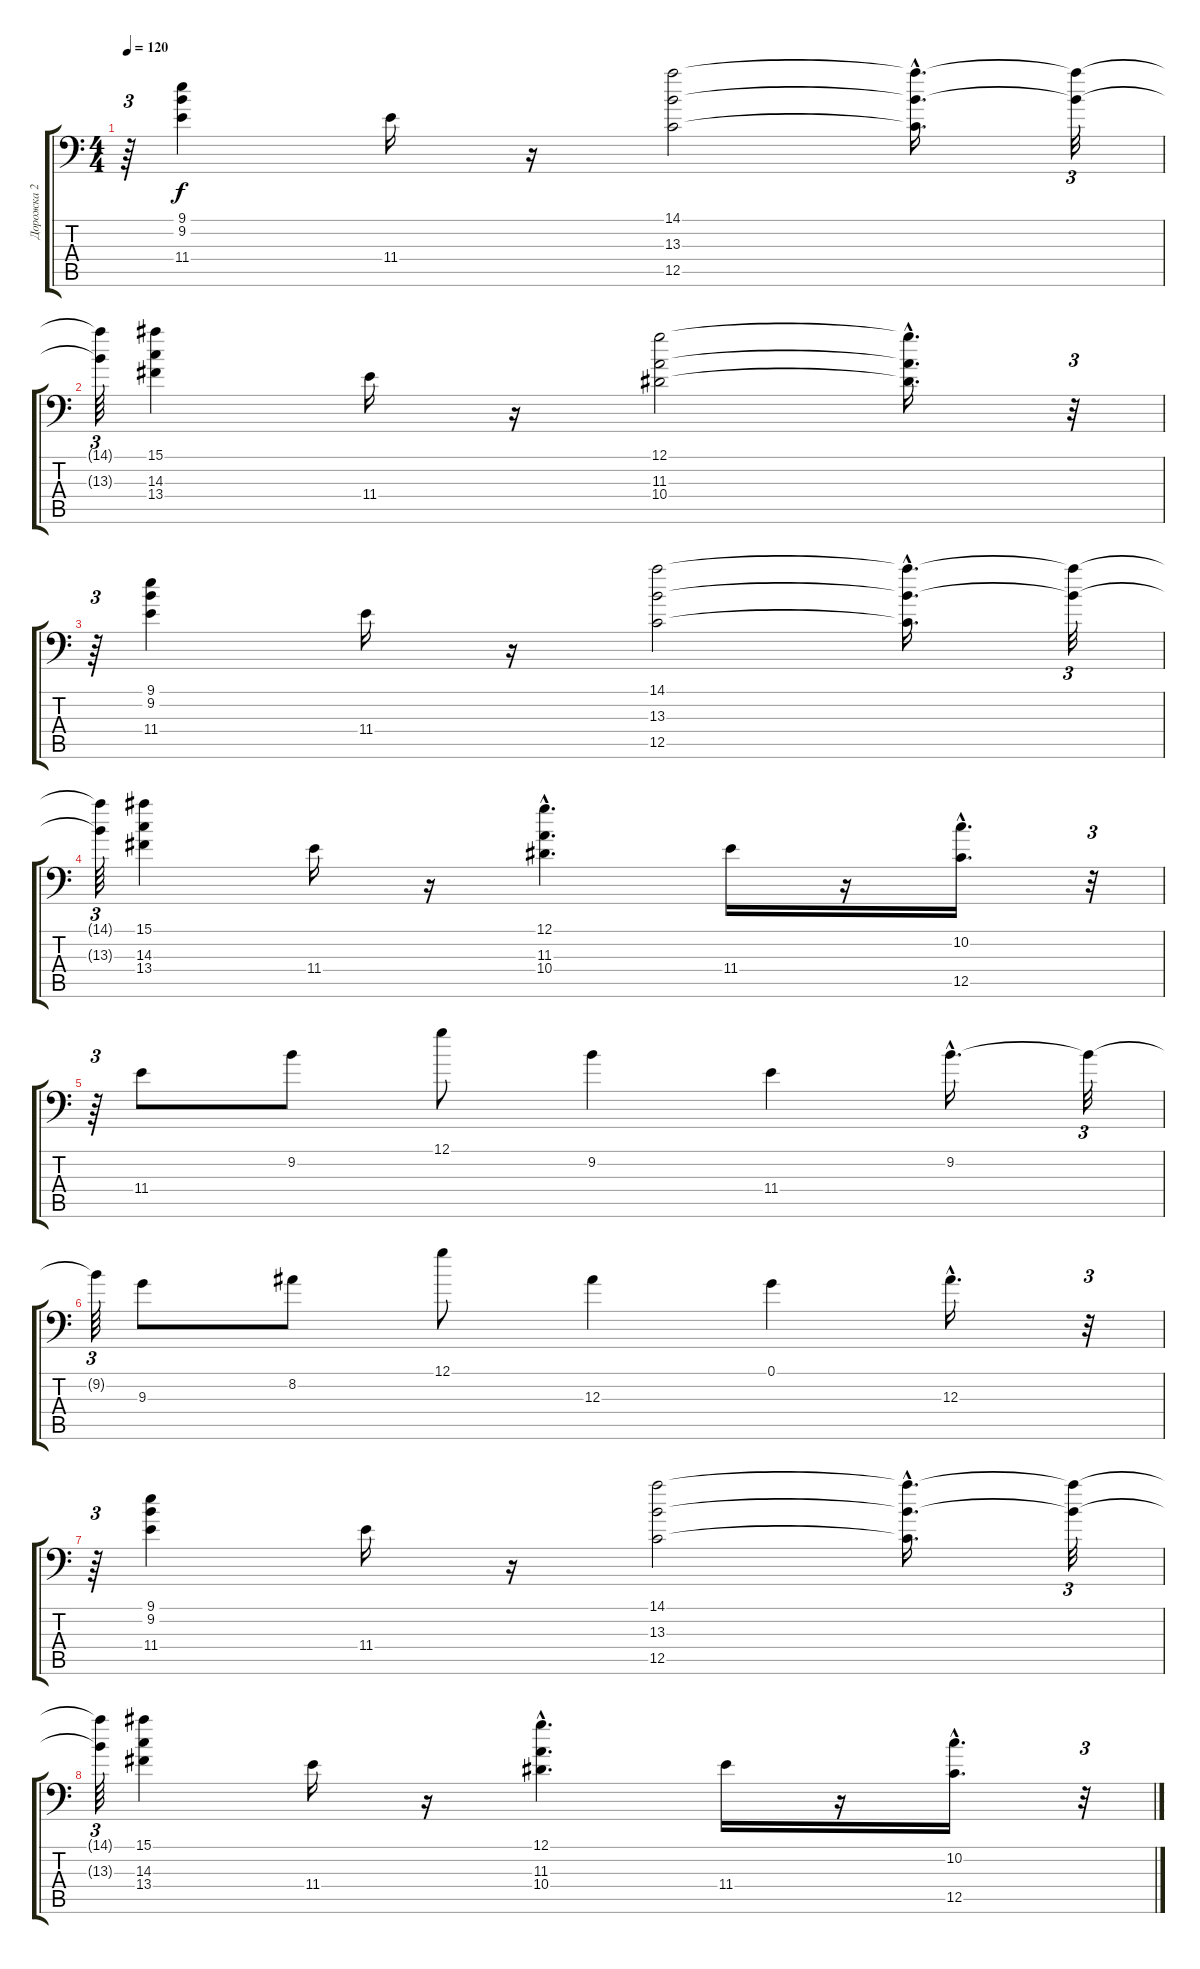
\track ("Дорожка 2" "Дорожка 2") {instrument distortionguitar}
\staff {score tabs}
\tuning (G3 D3 Bb2 F2 C2 G1) {hide}
\ts (4 4)
\tempo 120
\clef f4
\ks c
r.64{tu (3 2) dy f} (9.1 9.2 11.4).4 11.4.16 r.16 (14.1 13.3 12.5).2 (14.1{hac t} 13.3{hac t} 12.5{hac t}).16{d} (14.1{t} 13.3{t}).32{tu (3 2)} |
(14.1{t} 13.3{t}).64{tu (3 2)} (15.1 14.3 13.4).4 11.4.16 r.16 (12.1 11.3 10.4).2 (12.1{hac t} 11.3{hac t} 10.4{hac t}).16{d} r.32{tu (3 2)} |
r.64{tu (3 2)} (9.1 9.2 11.4).4 11.4.16 r.16 (14.1 13.3 12.5).2 (14.1{hac t} 13.3{hac t} 12.5{hac t}).16{d} (14.1{t} 13.3{t}).32{tu (3 2)} |
(14.1{t} 13.3{t}).64{tu (3 2)} (15.1 14.3 13.4).4 11.4.16 r.16 (12.1{hac} 11.3{hac} 10.4{hac}).4{d} 11.4.16 r.16 (10.2{hac} 12.5{hac}).16{d} r.32{tu (3 2)} |
r.64{tu (3 2)} 11.4.8 9.2.8 12.1.8 9.2.4 11.4.4 9.2{hac}.16{d} 9.2{t}.32{tu (3 2)} |
9.2{t}.64{tu (3 2)} 9.3.8 8.2.8 12.1.8 12.3.4 0.1.4 12.3{hac}.16{d} r.32{tu (3 2)} |
r.64{tu (3 2)} (9.1 9.2 11.4).4 11.4.16 r.16 (14.1 13.3 12.5).2 (14.1{hac t} 13.3{hac t} 12.5{hac t}).16{d} (14.1{t} 13.3{t}).32{tu (3 2)} |
(14.1{t} 13.3{t}).64{tu (3 2)} (15.1 14.3 13.4).4 11.4.16 r.16 (12.1{hac} 11.3{hac} 10.4{hac}).4{d} 11.4.16 r.16 (10.2{hac} 12.5{hac}).16{d} r.32{tu (3 2)}
